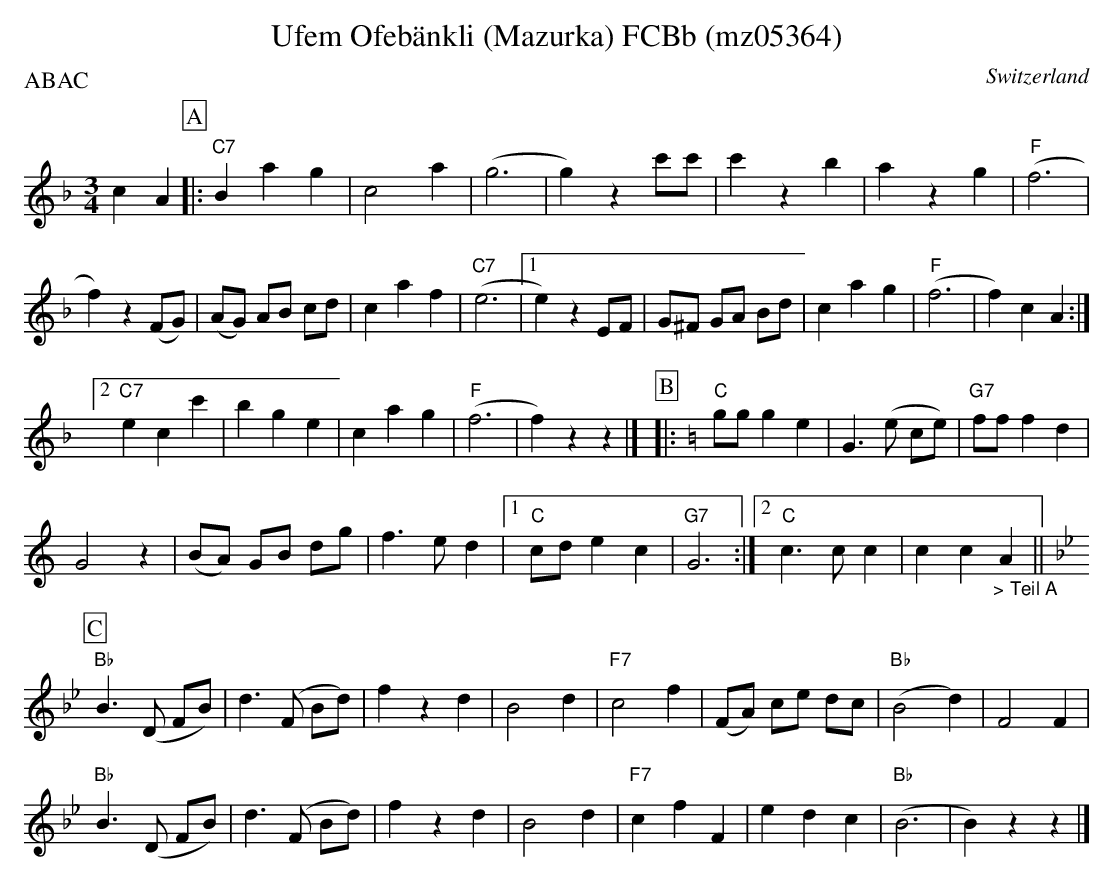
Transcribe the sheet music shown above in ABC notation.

X:1
T: Ufem Ofebänkli (Mazurka) FCBb (mz05364)
O:Switzerland
M:3/4
L:1/8
P:ABAC
K:F major
c2A2 [P:A] |: "C7"B2a2g2 | c4a2 | (g6 | g2)z2c'c' | c'2z2b2 | a2z2g2 | "F"(f6 |
f2)z2 (FG) | (AG) AB cd | c2a2f2 | "C7"(e6 |1 e2)z2EF | G^F GA Bd | c2a2g2 | "F"(f6 | f2)c2A2 :|2
"C7"e2c2c'2 | b2g2e2 | c2a2g2 | "F"(f6 | f2)z2z2 |]  [P:B] |: [K:C] "C"ggg2e2 | G3(e ce) | "G7"fff2d2 |
G4z2 | (BA) GB dg | f3ed2 |1 "C"cde2c2 | "G7"G6 :|2 "C"c3cc2 | c2c2"_> Teil A"A2 ||[P:C]  [K:Bb]
"Bb"B3(D FB) | d3 (F Bd) | f2z2d2 | B4d2 | "F7"c4f2 | (FA) ce dc | "Bb"(B4d2) | F4F2 |
"Bb"B3(D FB) | d3 (F Bd) | f2z2d2 | B4d2 | "F7"c2f2F2 | e2d2c2 | "Bb"(B6 | B2)z2z2 |]
